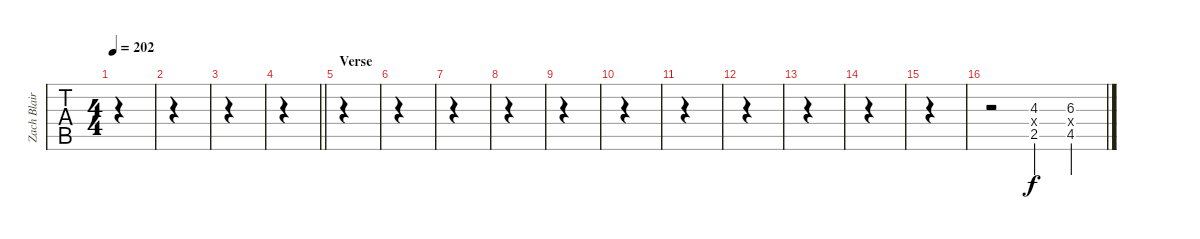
\track ("Zach Blair - Guitar Two" "Zach Blair") {instrument distortionguitar}
\staff {tabs}
\tuning (E4 B3 G3 D3 A2 E2) {hide}
\ts (4 4)
\tempo 202
\clef g2
\ks c
|
|
|
\barLineRight lightlight
|
\section ("" "Verse")
|
|
|
|
|
|
|
|
|
|
|
r.2 (4.3 2.4{x} 2.5).4 (6.3 4.4{x} 4.5).4
